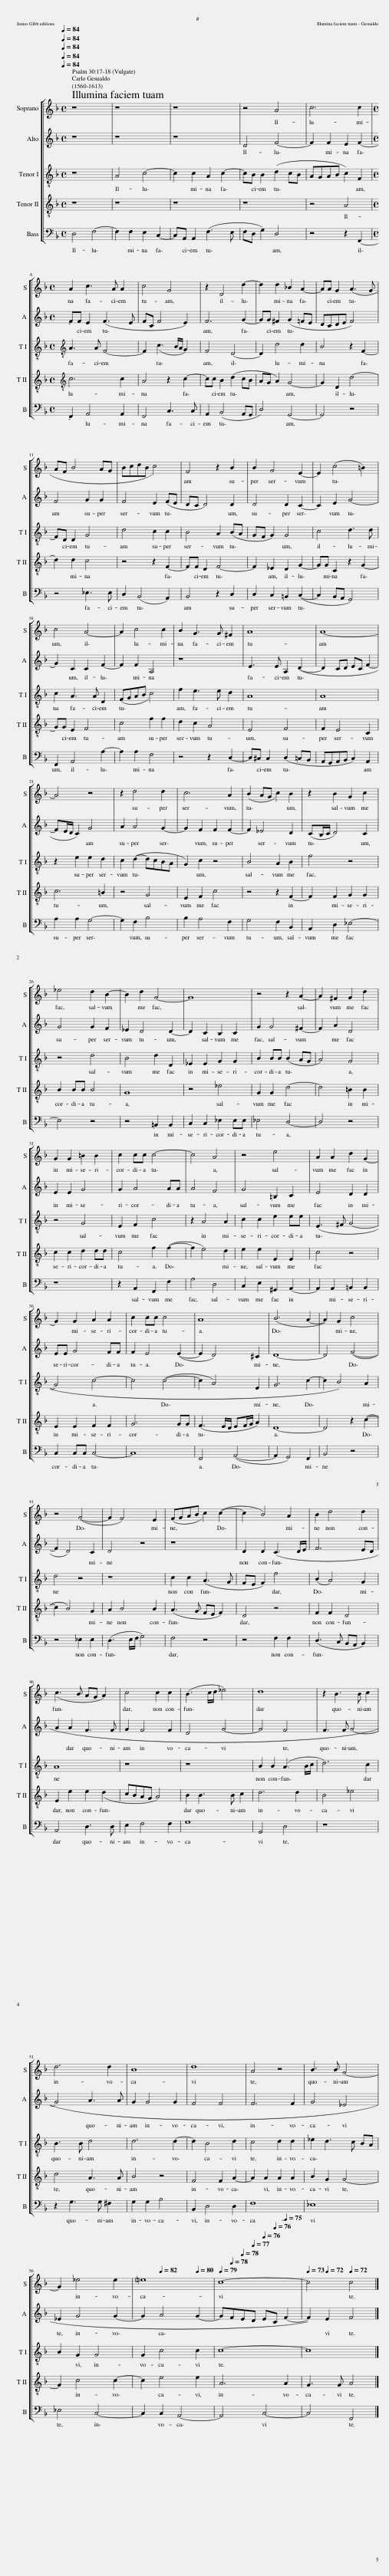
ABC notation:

X:1
%%score [ 1 2 3 4 5 ]
L:1/8
Q:1/4=84
M:4/4
I:linebreak $
K:F
V:1 treble
V:2 treble
V:3 treble-8
V:4 treble-8
V:5 bass
V:1
 z8 | z8 | z8 | z4 A4 | c6 c2 |$ %5
[M:4/4] A2 c3 A A2 | c4 G4 | z2 D4 d2- | d2 d2 _B2 A2- | AA G2 (A3 G |$ %10
 AF B4 AG | BcdB c4) | F4 z2 B2 | B2 G4 E2- | E2 (c4 =B2) |$ %15
 c4 A4- | A2 c4 c2 | B2 G3 G ^F2 | A8 | A8- |$ %20
 A4 z4 | z2 d4 d2 | c6 A2 | (B2 AG c2) B2 | z2 B2 G2 c2 |$ %25
 _e4 d2 B2- | B2 d2 G4- | G8 | z4 z2 A2- | A2 ^F2 G2 d2 |$ %30
 G2 G2 =B2 B2 | c2 cc c4- | c4 A4 | z4 e4 | A2 A2 d2 G2- |$ %35
 G2 G2 A2 A2 | c2 cc c4 | A8 | (B6 A2- | A2) G2 c4 |$ %40
 z4 (G4- | G2 F4) E2 | (FGAB c2) (c2- | c2 B4) A2 | B2 d4 d2 |$ %45
 (c3 B AG A2) | c4 c2 c2 | (B3 c/d/ _e4) | d8 | z2 B3 B c2 |$ %50
 d6 d2 | B8 | d8 | A4 z4 | B3 B G4- |$ %55
 G2 _e4 e2 | !courtesy!=e8[Q:1/4=82][Q:1/4=80] |[Q:1/4=79] c8-[Q:1/4=78][Q:1/4=78][Q:1/4=77][Q:1/4=76][Q:1/4=76][Q:1/4=75] |[Q:1/4=73] c4[Q:1/4=72] c4[Q:1/4=72] |] %59
V:2
 z8 | z8 | z8 | D4 F4- | F2 F2 E2 F2- |$ %5
[M:4/4] FF E2 (F3 E | FC F4 E2) | F6 G2- | GG ^F2 (G2 =FE | DCDE F4) |$ %10
 F4 G2 G2 | F4 E2 (FE | DC D4) D2 | D4 D2 C2- | C2 E2 G4- |$ %15
 G2 C2 C2 F2- | F2 F2 A,4 | z8 | E3 E A,2 (D2- | D2 CD EC F2- |$ %20
 FE/D/ C2) G4 | A2 A4 G2- | G2 F2 F2 F2- | F2 _E4 D2 | (CB,/C/ D4) C2 |$ %25
 G4 G2 F2 | _E2 D4 D2- | D2 C2 B,2 C2 | G2 G4 ^F2- | F2 A2 D4 |$ %30
 E2 E2 G4 | G2 A4 AA | A4 F4 | G4 =B,2 C2 | E4 D2 D2 |$ %35
 EE G4 FF | F2 E4 (E2- | E2 D4) ^C2 | D8- | D4 (F4- |$ %40
 F2 D4) C2 | D4 z4 | z8 | D2 D2 (C3 D/E/ | F6 ED |$ %45
 A2 A2 F3 F | G2 F4 F2 | D4 G4- | G4 F4 | F3 F G4- |$ %50
 G4 A3 A | G2 G4 G2 | F4 F4 | F6 F2 | G4 _E4 |$ %55
 _E2 G4 G2- | G2 A4 G2- | GFED EC F2- | F2) E2 F4 |] %59
V:3
 z8 | A4 c4- | c2 c2 A2 c2- | cB B2 (d2 cB | AGAB c2) F2 |$ %5
[M:4/4][K:treble-8] A3 A F4- | F2 (c3 B/A/ G2) | F4 D4- | D2 d4 d2 | B4 z2 F2- |$ %10
 FD D2 G4 | d4 c2 c2 | B4 A2 (BA | GF G2) G4 | c4 d3 d |$ %15
 c2 A3 A D2 | (FGAB c4) | f2 e3 e d2 | A8 | A8 |$ %20
 z2 e2 e2 d2 | c2 (d2- dcBA | G2) c2 z4 | B4 A2 B2 | f4 z4 |$ %25
 z4 d4 | B4 d2 D2 | _E2 E2 G2 G2 | B2 BB (B2 AG | A4) G4 |$ %30
 z4 G4 | E2 F2 c4 | z2 A4 A2 | c2 c2 e2 ee | (E3 ^F G4- |$ %35
 G4 c4- | c4 (c4- | c2 A4) E2 | G6 c2- | c2 B4) A2 |$ %40
 d4 z4 | z8 | c2 c2 (A3 G | FE F2) f4 | (B2 A4) G2 |$ %45
 A8 | z8 | z8 | B2 B2 (A3 B/c/ | d6) c2 |$ %50
 B3 B d4 | d6 d2- | d2 B4 d2 | c4 d2 d2 | _e2 d3 c BA |$ %55
 B2 G2 G4 | G2 c4 c2 | c8- | c8 |] %59
V:4
 z8 | z8 | z8 | z8 | z4 A4 |$ %5
[M:4/4][K:treble-8] c6 c2 | A4 z2 c2- | cc B2 (d2 cB | AG A2) G4- | G2 D2 d4- |$ %10
 d2 d2 c4 | z4 z2 F2- | FF D2 F4- | F2 _E2 D2 G2- | GG C2 z2 G2- |$ %15
 GG E2 F4 | c4 f2 f2 | d2 c2 A4 | E4 F4 | F2 E4 C2 |$ %20
 c6 =B2 | z4 G4 | E2 F2 c4 | z4 z2 F2- | F2 F2 G2 G2 |$ %25
 B2 BB B4 | G8 | z4 _e4 | G2 G2 d4- | d4 =B2 B2 |$ %30
 c2 c2 d2 dd | c4 f2 (f2- | f2 e4) d2 | e2 e2 E2 E2 | c4 z4 |$ %35
 E2 E2 F2 F2 | G6 GG | (F3 E/D/ EF/G/ A2) | D8- | D4 z2 (c2- |$ %40
 c2 B4) G2 | A2 B4 B2 | (A3 G FE F2) | D4 z4 | F2 F2 D4 |$ %45
 E2 e2 e2 (d2 | cBAG A4) | B2 B3 B c2 | d6 d2 | B4 _e4 |$ %50
 d4 A3 A | B4 z4 | F4 F2 A2- | A2 A2 A2 A2 | B2 G2 G4- |$ %55
 G2 c4 c2- | c2 e4 e2 | A6 A2 | G3 G A4 |] %59
V:5
 D,4 F,4- | F,2 F,2 E,2 C,2- | C,A,, A,,2 (F,3 E, | F,D, G,2) D,4 | z4 z2 F,,2- |$ %5
[M:4/4] F,,2 A,,4 A,,2 | F,,4 C,3 C, | A,,2 (B,,4 A,,G,, | D,4) G,,4- | G,,4 z4 |$ %10
 z4 _E,3 E, | D,2 (B,,4 A,,2) | B,,4 z2 D,2 | D,2 C,2 =B,,2 (C,2- | C,2 B,,A,, G,,4) |$ %15
 F,,2 A,,4 A,2- | A,2 A,2 F,4 | z4 z2 D,2- | D,^C, C,2 (D,2 =C,B,, | A,,G,,A,,B,, C,2) A,,2 |$ %20
 A,2 A,2 G,4- | G,2 F,2 B,4 | B,2 A,4 F,2 | G,4 F,2 B,,2 | A,,2 D,2 _E,4- |$ %25
 E,4 z4 | z4 =B,,2 B,,2 | C,2 C,2 _E,2 E,E, | _E,4 D,4- | D,4 z4 |$ %30
 z8 | z2 A,,2 F,,2 F,2 | A,4 D,4 | C,2 E,2 ^G,,2 A,,2- | A,,2 A,,2 =B,,2 B,,2 |$ %35
 C,2 C,C, C,4- | C,8 | F,,4 (A,,4- | A,,2 G,,4) F,,2 | B,,4 z4 |$ %40
 z4 _E,2 E,2 | (D,3 E,/F,/ G,4) | F,4 z4 | z4 F,2 F,2 | (D,3 C, B,,A,, B,,2) |$ %45
 A,,4 D,3 D, | E,2 F,4 F,2 | G,8 | G,,4 D,4 | z8 |$ %50
 z2 G,3 G, ^F,2 | G,2 G,2 B,4 | B,,2 D,4 D,2 | F,8 | _E,8 |$ %55
 _E,4 C,4- | C,2 C,2 A,,4- | A,,4 C,4- | C,4 F,,4 |] %59
